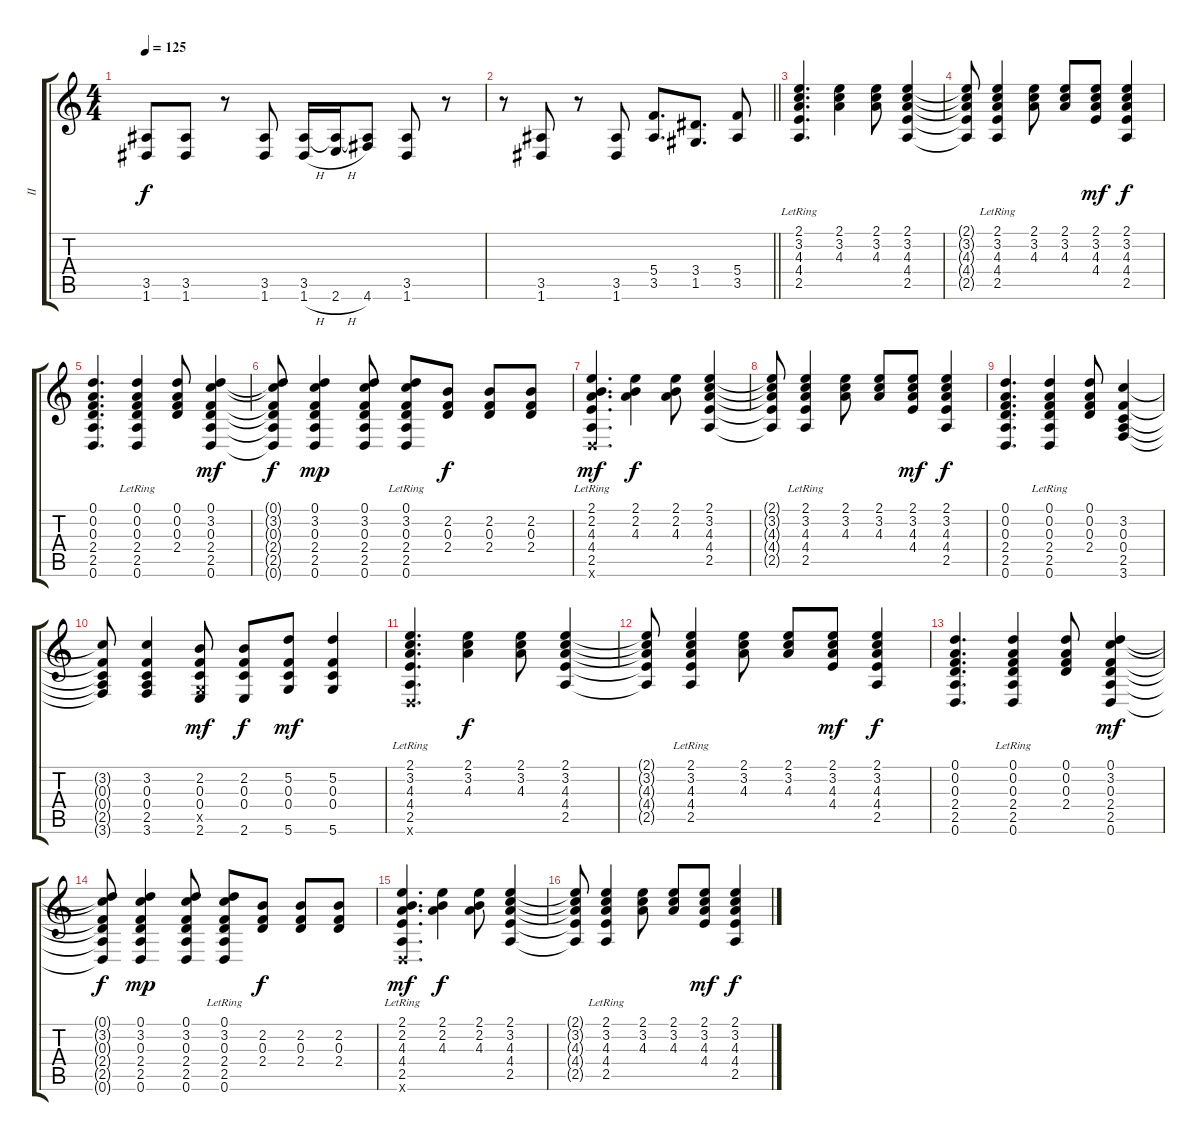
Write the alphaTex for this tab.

\track ("II" "II") {instrument distortionguitar}
\staff {score tabs}
\tuning (D4 A3 F3 C3 G2 D2) {hide}
\ts (4 4)
\tempo 125
\clef g2
\ks c
(3.5 1.6).8{dy f} (3.5 1.6).8 r.8 (3.5 1.6).8 (3.5 1.6{h}).16 (3.5{t} 2.6{h}).16 (3.5{t} 4.6).8 (3.5 1.6).8 r.8 |
\barLineRight lightlight
r.8 (3.5 1.6).8 r.8 (3.5 1.6).8 (5.4 3.5).8{d} (3.4 1.5).8{d} (5.4 3.5).8 |
\section ("" "")
(2.1 3.2 4.3 4.4{lr} 2.5{lr}).4{d volume 13} (2.1 3.2 4.3).4 (2.1 3.2 4.3).8 (2.1 3.2 4.3 4.4 2.5).4 |
(2.1{t} 3.2{t} 4.3{t} 4.4{t} 2.5{t}).8 (2.1 3.2 4.3 4.4{lr} 2.5{lr}).4 (2.1 3.2 4.3).8 (2.1 3.2 4.3).8 (2.1 3.2 4.3 4.4).8{dy mf} (2.1 3.2 4.3 4.4 2.5).4{dy f} |
(0.1 0.2 0.3 2.4 2.5 0.6).4{d} (0.1 0.2 0.3 2.4 2.5{lr} 0.6{lr}).4 (0.1 0.2 0.3 2.4).8 (0.1 3.2 0.3 2.4 2.5 0.6).4{dy mf} |
(0.1{t} 3.2{t} 0.3{t} 2.4{t} 2.5{t} 0.6{t}).8{dy f} (0.1 3.2 0.3 2.4 2.5 0.6).4{dy mp} (0.1 3.2 0.3 2.4 2.5 0.6).8 (0.1{lr} 3.2 0.3 2.4 2.5{lr} 0.6{lr}).8 (2.2 0.3 2.4).8{dy f} (2.2 0.3 2.4).8 (2.2 0.3 2.4).8 |
(2.1 2.2 4.3 4.4{lr} 2.5{lr} 0.6{x}).4{d dy mf} (2.1 2.2 4.3).4{dy f} (2.1 2.2 4.3).8 (2.1 3.2 4.3 4.4 2.5).4 |
(2.1{t} 3.2{t} 4.3{t} 4.4{t} 2.5{t}).8 (2.1 3.2 4.3 4.4{lr} 2.5{lr}).4 (2.1 3.2 4.3).8 (2.1 3.2 4.3).8 (2.1 3.2 4.3 4.4).8{dy mf} (2.1 3.2 4.3 4.4 2.5).4{dy f} |
(0.1 0.2 0.3 2.4 2.5 0.6).4{d} (0.1 0.2 0.3 2.4 2.5{lr} 0.6{lr}).4 (0.1 0.2 0.3 2.4).8 (3.2 0.3 0.4 2.5 3.6).4 |
(3.2{t} 0.3{t} 0.4{t} 2.5{t} 3.6{t}).8 (3.2 0.3 0.4 2.5 3.6).4 (2.2 0.3 0.4 0.5{x} 2.6).8{dy mf} (2.2 0.3 0.4 2.6).8{dy f} (5.2 0.3 0.4 5.6).8{dy mf} (5.2 0.3 0.4 5.6).4 |
(2.1 3.2 4.3 4.4{lr} 2.5{lr} 0.6{x}).4{d} (2.1 3.2 4.3).4{dy f} (2.1 3.2 4.3).8 (2.1 3.2 4.3 4.4 2.5).4 |
(2.1{t} 3.2{t} 4.3{t} 4.4{t} 2.5{t}).8 (2.1 3.2 4.3 4.4{lr} 2.5{lr}).4 (2.1 3.2 4.3).8 (2.1 3.2 4.3).8 (2.1 3.2 4.3 4.4).8{dy mf} (2.1 3.2 4.3 4.4 2.5).4{dy f} |
(0.1 0.2 0.3 2.4 2.5 0.6).4{d} (0.1 0.2 0.3 2.4 2.5{lr} 0.6{lr}).4 (0.1 0.2 0.3 2.4).8 (0.1 3.2 0.3 2.4 2.5 0.6).4{dy mf} |
(0.1{t} 3.2{t} 0.3{t} 2.4{t} 2.5{t} 0.6{t}).8{dy f} (0.1 3.2 0.3 2.4 2.5 0.6).4{dy mp} (0.1 3.2 0.3 2.4 2.5 0.6).8 (0.1{lr} 3.2 0.3 2.4 2.5{lr} 0.6{lr}).8 (2.2 0.3 2.4).8{dy f} (2.2 0.3 2.4).8 (2.2 0.3 2.4).8 |
(2.1 2.2 4.3 4.4{lr} 2.5{lr} 0.6{x}).4{d dy mf} (2.1 2.2 4.3).4{dy f} (2.1 2.2 4.3).8 (2.1 3.2 4.3 4.4 2.5).4 |
(2.1{t} 3.2{t} 4.3{t} 4.4{t} 2.5{t}).8 (2.1 3.2 4.3 4.4{lr} 2.5{lr}).4 (2.1 3.2 4.3).8 (2.1 3.2 4.3).8 (2.1 3.2 4.3 4.4).8{dy mf} (2.1 3.2 4.3 4.4 2.5).4{dy f}
